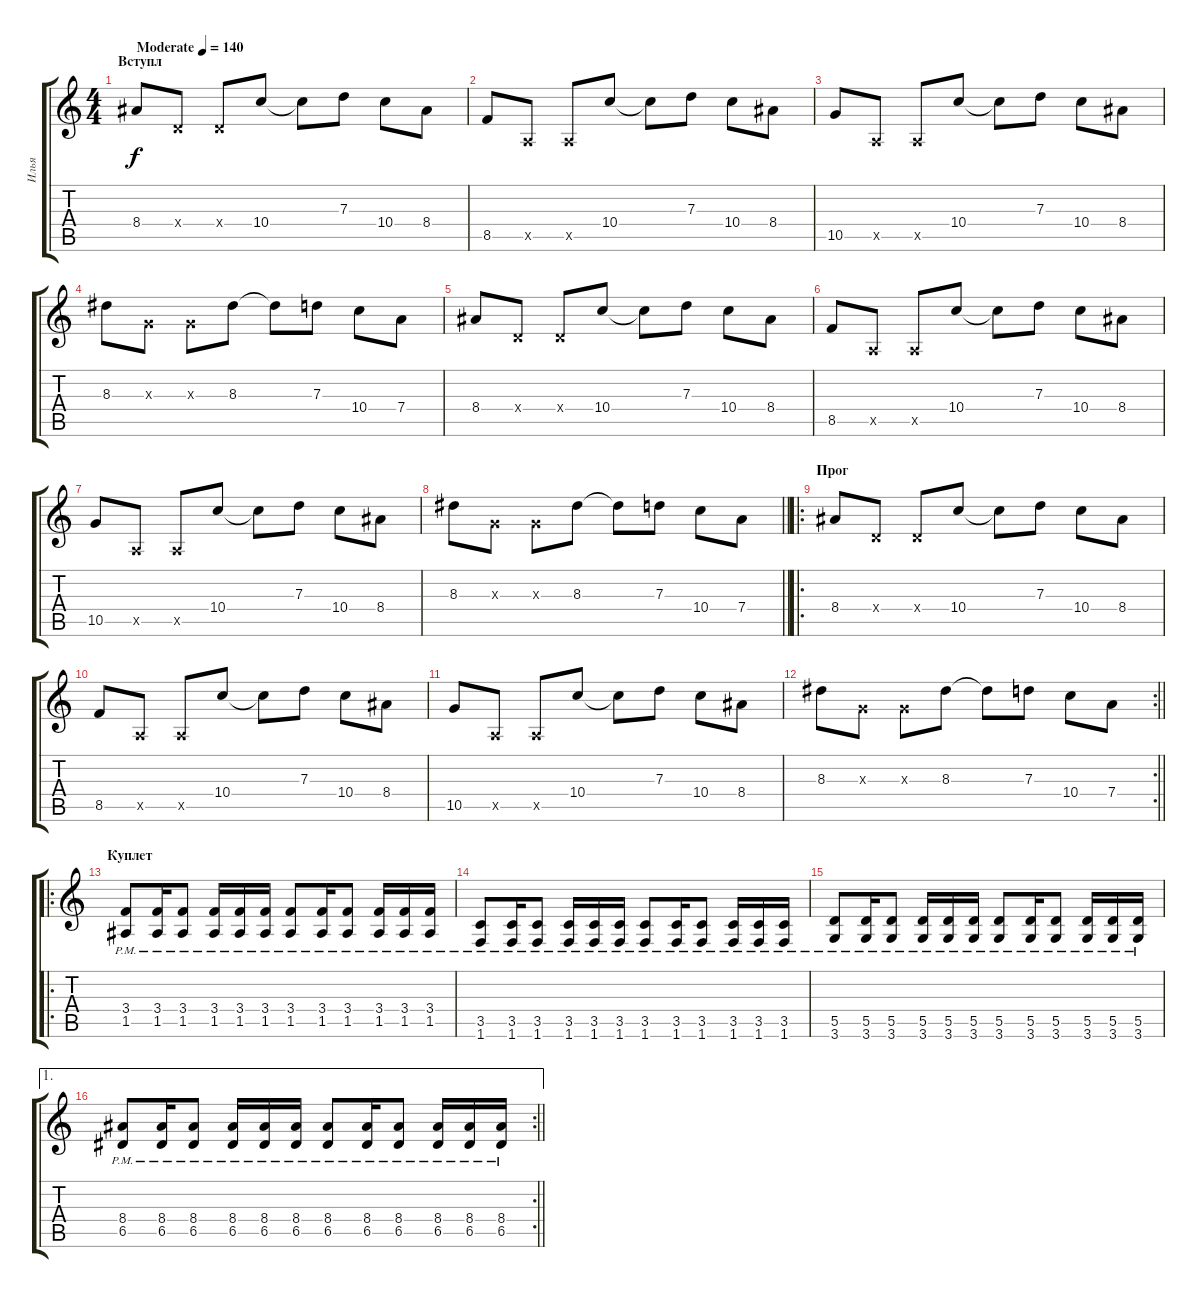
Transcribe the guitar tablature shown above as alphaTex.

\track ("Илья" "Илья") {instrument distortionguitar}
\staff {score tabs}
\tuning (E4 B3 G3 D3 A2 E2) {hide}
\ts (4 4)
\section ("" "Вступл")
\tempo (140 "Moderate")
\clef g2
\ks c
8.4.8{dy f instrument distortionguitar} 0.4{x}.8 0.4{x}.8 10.4.8 10.4{t}.8 7.3.8 10.4.8 8.4.8 |
8.5.8 0.5{x}.8 0.5{x}.8 10.4.8 10.4{t}.8 7.3.8 10.4.8 8.4.8 |
10.5.8 0.5{x}.8 0.5{x}.8 10.4.8 10.4{t}.8 7.3.8 10.4.8 8.4.8 |
8.3.8 0.3{x}.8 0.3{x}.8 8.3.8 8.3{t}.8 7.3.8 10.4.8 7.4.8 |
8.4.8 0.4{x}.8 0.4{x}.8 10.4.8 10.4{t}.8 7.3.8 10.4.8 8.4.8 |
8.5.8 0.5{x}.8 0.5{x}.8 10.4.8 10.4{t}.8 7.3.8 10.4.8 8.4.8 |
10.5.8 0.5{x}.8 0.5{x}.8 10.4.8 10.4{t}.8 7.3.8 10.4.8 8.4.8 |
\barLineRight lightlight
8.3.8 0.3{x}.8 0.3{x}.8 8.3.8 8.3{t}.8 7.3.8 10.4.8 7.4.8 |
\ro
\section ("" "Прог")
8.4.8 0.4{x}.8 0.4{x}.8 10.4.8 10.4{t}.8 7.3.8 10.4.8 8.4.8 |
8.5.8 0.5{x}.8 0.5{x}.8 10.4.8 10.4{t}.8 7.3.8 10.4.8 8.4.8 |
10.5.8 0.5{x}.8 0.5{x}.8 10.4.8 10.4{t}.8 7.3.8 10.4.8 8.4.8 |
\rc 2
\barLineRight lightlight
8.3.8 0.3{x}.8 0.3{x}.8 8.3.8 8.3{t}.8 7.3.8 10.4.8 7.4.8 |
\ro
\section ("" "Куплет")
(3.4{pm} 1.5{pm}).8{volume 16} (3.4{pm} 1.5{pm}).16 (3.4{pm} 1.5{pm}).8 (3.4{pm} 1.5{pm}).16 (3.4{pm} 1.5{pm}).16 (3.4{pm} 1.5{pm}).16 (3.4{pm} 1.5{pm}).8 (3.4{pm} 1.5{pm}).16 (3.4{pm} 1.5{pm}).8 (3.4{pm} 1.5{pm}).16 (3.4{pm} 1.5{pm}).16 (3.4{pm} 1.5{pm}).16 |
(3.5{pm} 1.6{pm}).8 (3.5{pm} 1.6{pm}).16 (3.5{pm} 1.6{pm}).8 (3.5{pm} 1.6{pm}).16 (3.5{pm} 1.6{pm}).16 (3.5{pm} 1.6{pm}).16 (3.5{pm} 1.6{pm}).8 (3.5{pm} 1.6{pm}).16 (3.5{pm} 1.6{pm}).8 (3.5{pm} 1.6{pm}).16 (3.5{pm} 1.6{pm}).16 (3.5{pm} 1.6{pm}).16 |
(5.5{pm} 3.6{pm}).8 (5.5{pm} 3.6{pm}).16 (5.5{pm} 3.6{pm}).8 (5.5{pm} 3.6{pm}).16 (5.5{pm} 3.6{pm}).16 (5.5{pm} 3.6{pm}).16 (5.5{pm} 3.6{pm}).8 (5.5{pm} 3.6{pm}).16 (5.5{pm} 3.6{pm}).8 (5.5{pm} 3.6{pm}).16 (5.5{pm} 3.6{pm}).16 (5.5{pm} 3.6{pm}).16 |
\ae 1
\rc 2
\barLineRight lightlight
(8.4{pm} 6.5{pm}).8 (8.4{pm} 6.5{pm}).16 (8.4{pm} 6.5{pm}).8 (8.4{pm} 6.5{pm}).16 (8.4{pm} 6.5{pm}).16 (8.4{pm} 6.5{pm}).16 (8.4{pm} 6.5{pm}).8 (8.4{pm} 6.5{pm}).16 (8.4{pm} 6.5{pm}).8 (8.4{pm} 6.5{pm}).16 (8.4{pm} 6.5{pm}).16 (8.4{pm} 6.5{pm}).16
